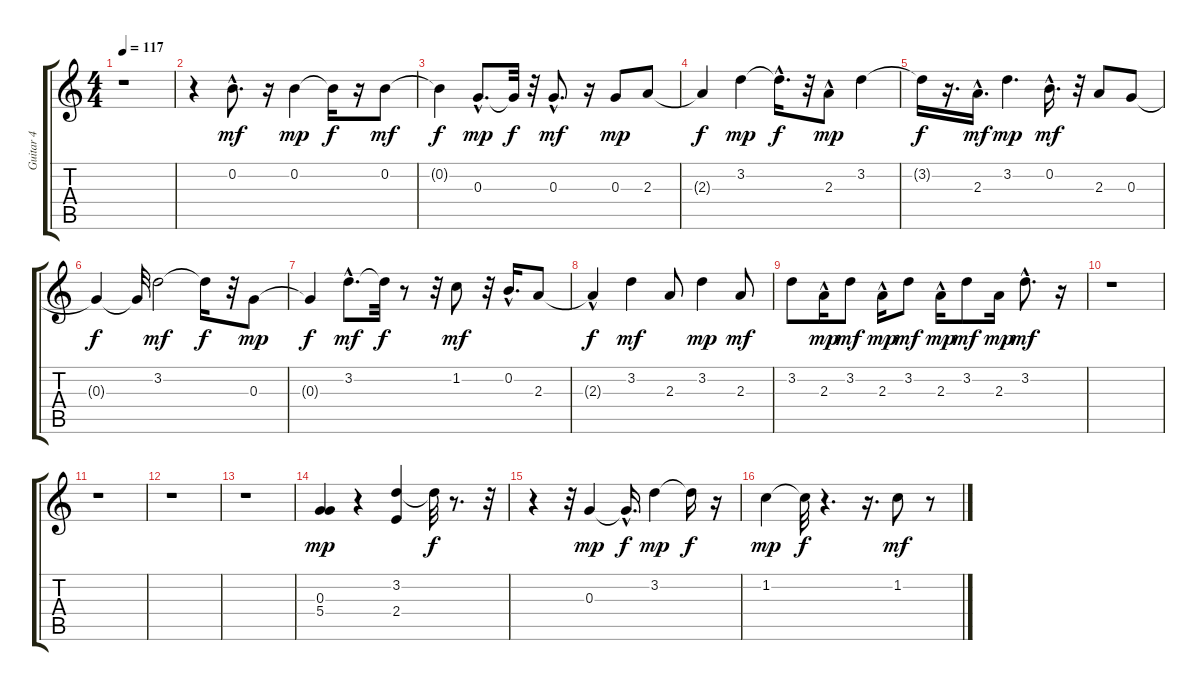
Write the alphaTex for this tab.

\track ("Guitar 4" "Guitar 4") {instrument distortionguitar}
\staff {score tabs}
\tuning (E4 B3 G3 D3 A2 E2) {hide}
\ts (4 4)
\tempo 117
\clef g2
\ks c
r.1{dy f} |
r.4 0.2{hac}.8{d dy mf} r.16 0.2.4{dy mp} 0.2{t}.16{dy f} r.16 0.2.8{dy mf} |
0.2{t}.4{dy f} 0.3{hac}.8{d dy mp} 0.3{t}.32{dy f} r.32 0.3{hac}.8{d dy mf} r.16 0.3.8{dy mp} 2.3.8 |
2.3{t}.4{dy f} 3.2.4{dy mp} 3.2{hac t}.16{d dy f} r.32 2.3{hac}.8{dy mp} 3.2.4 |
3.2{t}.16{dy f} r.16{d} 2.3{hac}.16{d dy mf} 3.2.4{d dy mp} 0.2{hac}.16{d dy mf} r.32 2.3.8 0.3.8 |
0.3{t}.4{dy f} 0.3{t}.32 3.2.2{dy mf} 3.2{t}.16{dy f} r.32 0.3.8{dy mp} |
0.3{t}.4{dy f} 3.2{hac}.8{d dy mf} 3.2{t}.32{dy f} r.8 r.32 1.2.8{dy mf} r.32 0.2{hac}.16{d} 2.3.8 |
2.3{hac t}.4{dy f} 3.2.4{dy mf} 2.3.8 3.2.4{dy mp} 2.3.8{dy mf} |
3.2.8 2.3{hac}.16{dy mp} 3.2.8{dy mf} 2.3{hac}.16{dy mp} 3.2.8{dy mf} 2.3{hac}.16{dy mp} 3.2.8{dy mf} 2.3.16{dy mp} 3.2{hac}.8{d dy mf} r.16 |
r.1 |
r.1 |
r.1 |
r.1 |
(0.3 5.4).4{dy mp} r.4 (3.2 2.4).4 3.2{t}.32{dy f} r.8{d} r.32 |
r.4 r.32 0.3.4{dy mp} 0.3{hac t}.16{d dy f} 3.2.4{dy mp} 3.2{t}.16{dy f} r.16 |
1.2.4{dy mp} 1.2{t}.32{dy f} r.4{d} r.16{d} 1.2.8{dy mf} r.8
